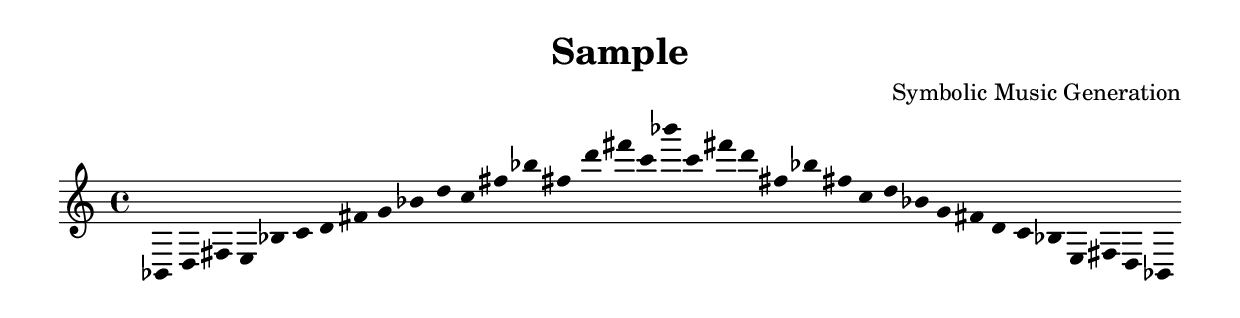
% z vector: tensor([[ 0.1929,  2.0179,  3.1730,  0.9755, -0.1987,  0.5995,  1.1065, -0.8697, 2.7057, -1.4763,  3.4053,  1.2802]])
    \version "2.22.2"
    \header {
    title = "Sample"
    composer = "Symbolic Music Generation"
    }

    \score {
    <<
        \cadenzaOn
        \override Beam.breakable = ##t
        \accidentalStyle Score.forget
        \override Score.TextScript.padding = #2
        \override Stem.transparent = ##t
    {
    \clef treble
        bes,16 [ d fis e bes c' d' fis' g' bes' d'' c'' fis'' bes'' fis'' d''' fis''' c''' bes''' c''' fis''' d''' fis'' bes'' fis'' c'' d'' bes' g' fis' d' c' bes e fis d ]
    bes,
    }
    >>
    \layout {
        indent = 0\mm
        line-width = 190\mm
        \override Stem.transparent = ##t
    }    
    }
    
    